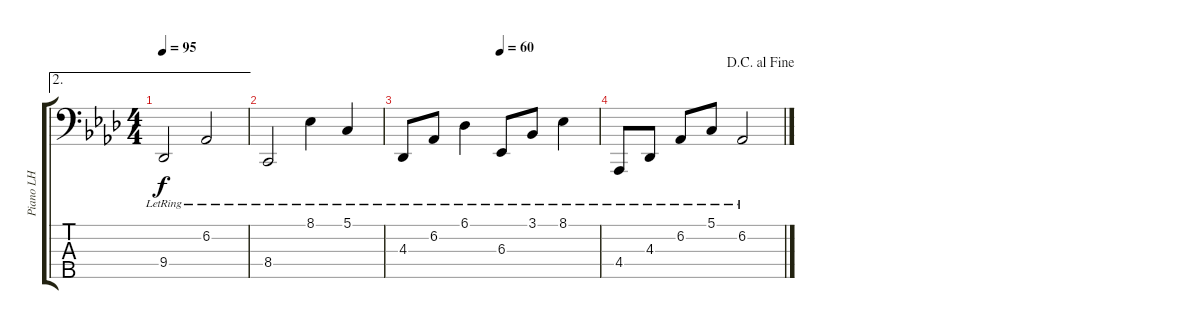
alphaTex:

\track ("Piano LH" "Piano LH") {instrument acousticgrandpiano}
\staff {score tabs}
\tuning (G2 D2 A1 E1 B0) {hide}
\ae 2
\ts (4 4)
\tempo 95
\clef f4
\ks ab
9.4{lr}.2{dy f} 6.2{lr}.2 |
8.4{lr}.2 8.1{lr}.4 5.1{lr}.4 |
\tempo (60 0.5)
4.3{lr}.8 6.2{lr}.8 6.1{lr}.4 6.3{lr}.8 3.1{lr}.8 8.1{lr}.4 |
\jump dacapoalfine
4.4{lr}.8 4.3{lr}.8 6.2{lr}.8 5.1{lr}.8 6.2{lr}.2
